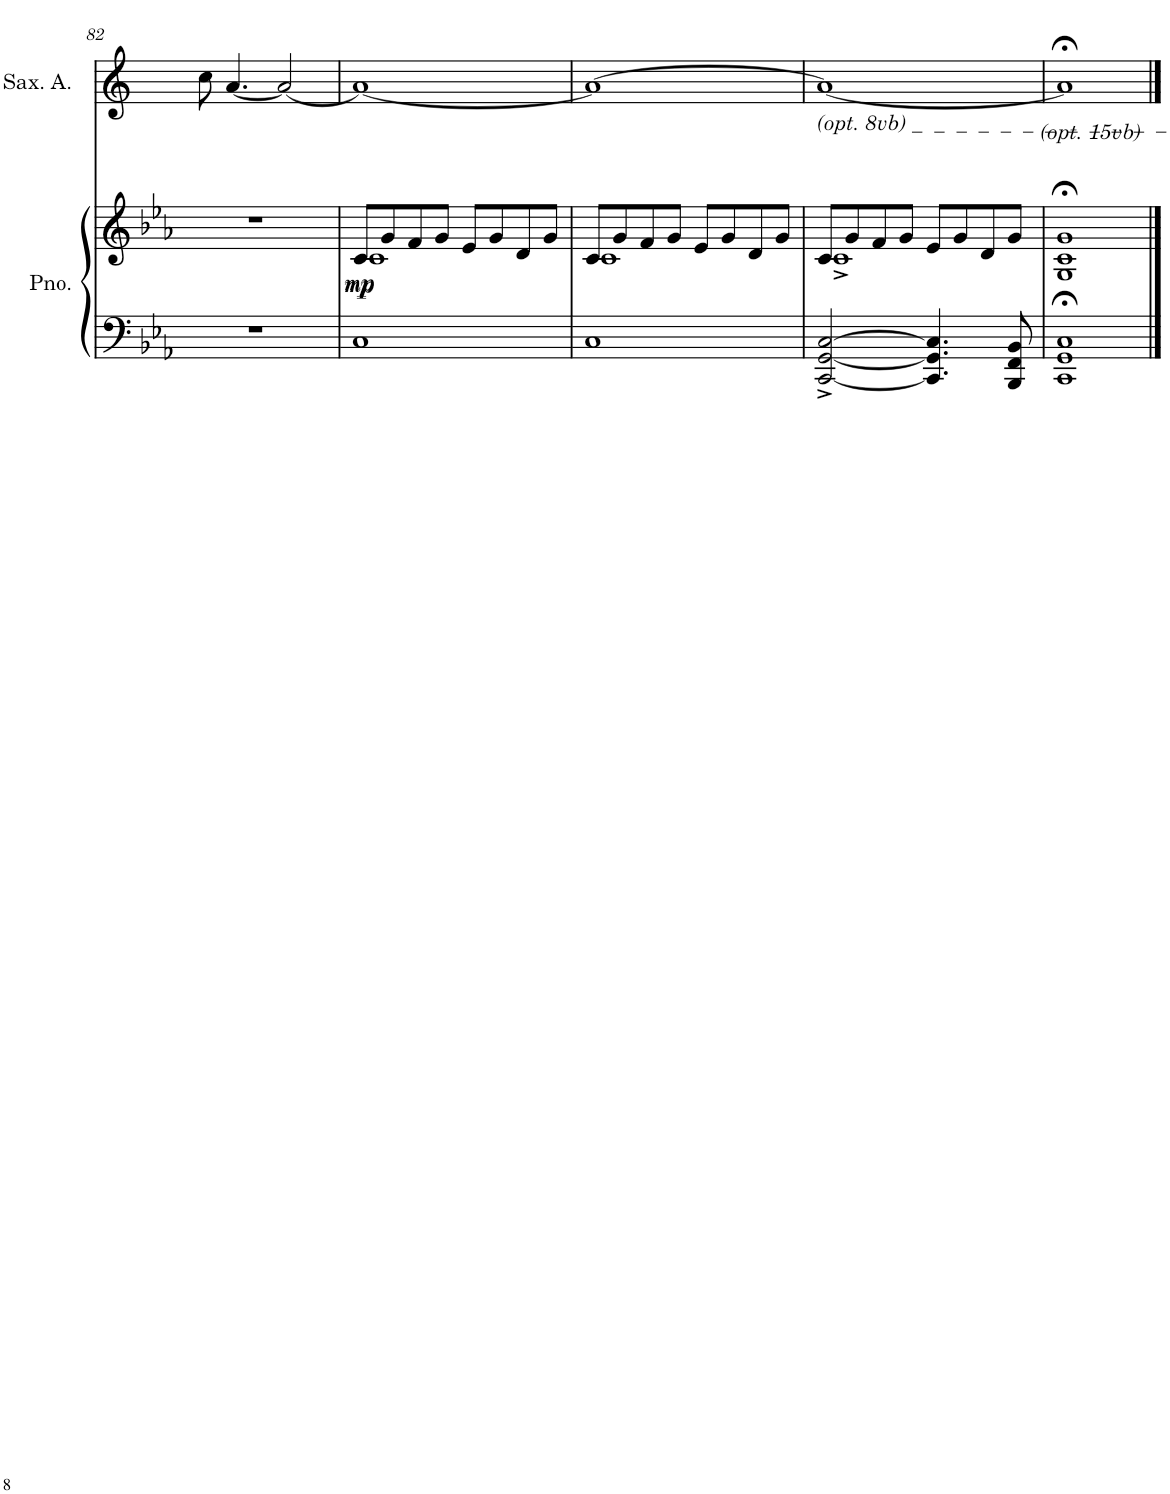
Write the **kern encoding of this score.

**kern	**kern	**dynam	**kern
*part2	*part2	*part2	*part1
*staff3	*staff2	*staff2/3	*staff1
*I"Piano	*	*	*I"Saxophone alto
*I'Pno.	*	*	*I'Sax. A.
!!LO:PB:g=z
*clefF4	*clefG2	*	*clefG2
*	*	*	*Trd5c9
*k[b-e-a-]	*k[b-e-a-]	*	*k[]
*M4/4	*M4/4	*	*M4/4
*MM84	*MM84	*	*MM84
=82	=82	=82	=82
1r	1r	.	8cc\
.	.	.	[4.a/
.	.	.	2a/_
=83	=83	=83	=83
*	*^	*	*
!	!	!	!LO:DY:b	!
!	!	!	!LO:DY:n=1:b	!
1C	8c/L	1c	mp mp	1a_
.	8g/	.	.	.
.	8f/	.	.	.
.	8g/J	.	.	.
.	8e-/L	.	.	.
.	8g/	.	.	.
.	8d/	.	.	.
.	8g/J	.	.	.
=84	=84	=84	=84	=84
1C	8c/L	1c	.	1a_
.	8g/	.	.	.
.	8f/	.	.	.
.	8g/J	.	.	.
.	8e-/L	.	.	.
.	8g/	.	.	.
.	8d/	.	.	.
.	8g/J	.	.	.
=85	=85	=85	=85	=85
!	!	!	!	!LO:TX:b:i:t=(opt. 8vb) _  _  _  _  _  _  _  _  _  _  _  _
[2CC/^ [2GG/^ [2C/^	8c/L	1c^	.	1a_
.	8g/	.	.	.
.	8f/	.	.	.
.	8g/J	.	.	.
4.CC/] 4.GG/] 4.C/]	8e-/L	.	.	.
.	8g/	.	.	.
.	8d/	.	.	.
8BBB-/ 8FF/ 8BB-/	8g/J	.	.	.
*	*v	*v	*	*
=86	=86	=86	=86
*	*	*	*MM60
!	!	!	!LO:TX:b:i:t=(opt. 15vb)
1CC;< 1GG;< 1C;<	1G;< 1c;< 1g;<	.	1a;<]
==	==	==	==
*-	*-	*-	*-
